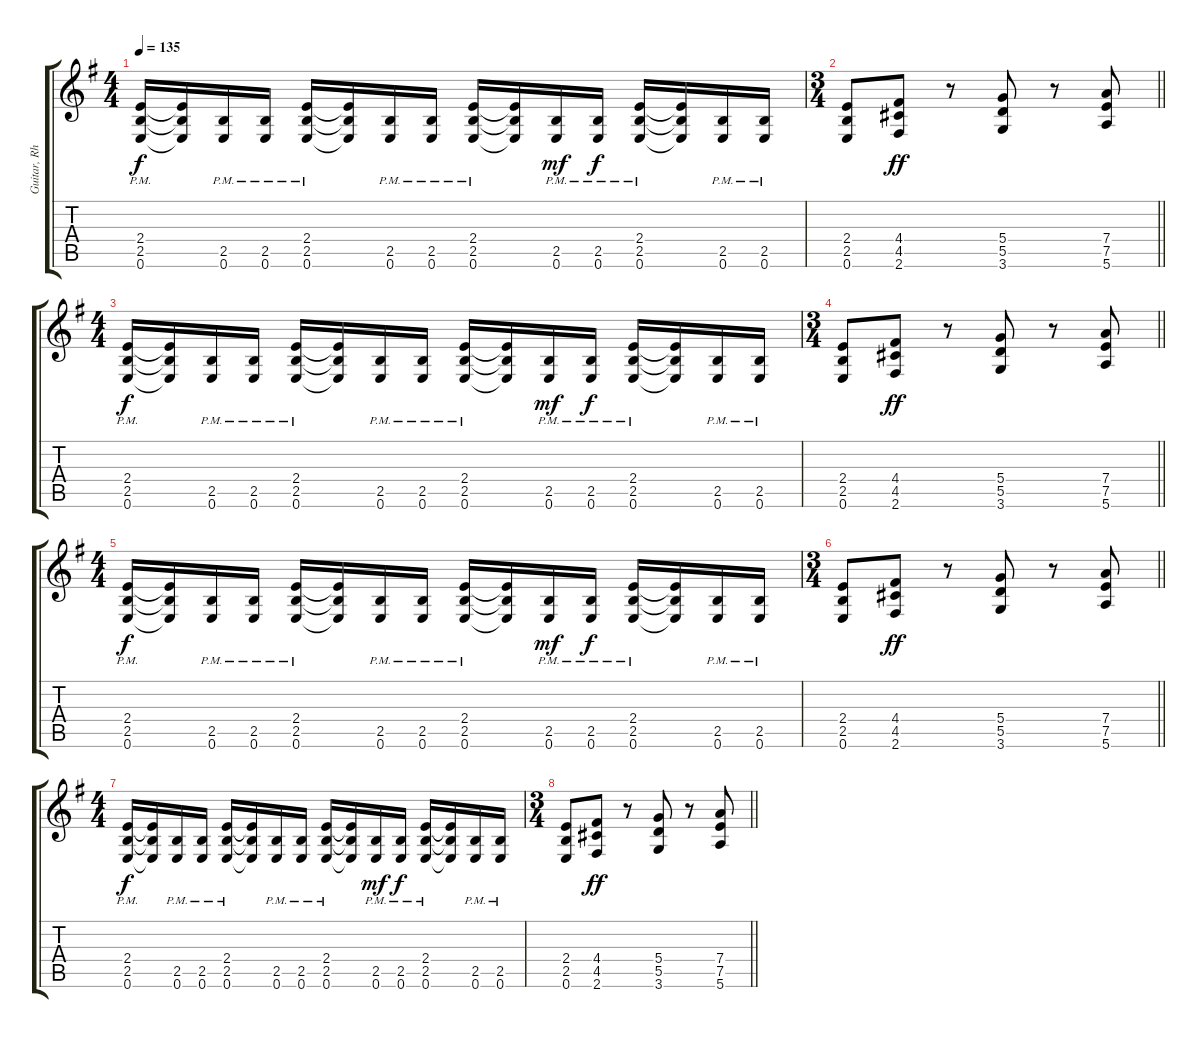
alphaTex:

\track ("Guitar, Rhythm" "Guitar, Rh") {instrument overdrivenguitar}
\staff {score tabs}
\tuning (E4 B3 G3 D3 A2 E2) {hide}
\ts (4 4)
\tempo 135
\clef g2
\ks g
(2.4{pm} 2.5{pm} 0.6{pm}).16{dy f} (2.4{t} 2.5{t} 0.6{t}).16 (2.5{pm} 0.6{pm}).16 (2.5{pm} 0.6{pm}).16 (2.4{pm} 2.5{pm} 0.6{pm}).16 (2.4{t} 2.5{t} 0.6{t}).16 (2.5{pm} 0.6{pm}).16 (2.5{pm} 0.6{pm}).16 (2.4{pm} 2.5{pm} 0.6{pm}).16 (2.4{t} 2.5{t} 0.6{t}).16 (2.5{pm} 0.6{pm}).16{dy mf} (2.5{pm} 0.6{pm}).16{dy f} (2.4{pm} 2.5{pm} 0.6{pm}).16 (2.4{t} 2.5{t} 0.6{t}).16 (2.5{pm} 0.6{pm}).16 (2.5{pm} 0.6{pm}).16 |
\ts (3 4)
\barLineRight lightlight
(2.4 2.5 0.6).8 (4.4 4.5 2.6).8{dy ff} r.8 (5.4 5.5 3.6).8 r.8 (7.4 7.5 5.6).8 |
\ts (4 4)
(2.4{pm} 2.5{pm} 0.6{pm}).16{dy f} (2.4{t} 2.5{t} 0.6{t}).16 (2.5{pm} 0.6{pm}).16 (2.5{pm} 0.6{pm}).16 (2.4{pm} 2.5{pm} 0.6{pm}).16 (2.4{t} 2.5{t} 0.6{t}).16 (2.5{pm} 0.6{pm}).16 (2.5{pm} 0.6{pm}).16 (2.4{pm} 2.5{pm} 0.6{pm}).16 (2.4{t} 2.5{t} 0.6{t}).16 (2.5{pm} 0.6{pm}).16{dy mf} (2.5{pm} 0.6{pm}).16{dy f} (2.4{pm} 2.5{pm} 0.6{pm}).16 (2.4{t} 2.5{t} 0.6{t}).16 (2.5{pm} 0.6{pm}).16 (2.5{pm} 0.6{pm}).16 |
\ts (3 4)
\barLineRight lightlight
(2.4 2.5 0.6).8 (4.4 4.5 2.6).8{dy ff} r.8 (5.4 5.5 3.6).8 r.8 (7.4 7.5 5.6).8 |
\ts (4 4)
(2.4{pm} 2.5{pm} 0.6{pm}).16{dy f} (2.4{t} 2.5{t} 0.6{t}).16 (2.5{pm} 0.6{pm}).16 (2.5{pm} 0.6{pm}).16 (2.4{pm} 2.5{pm} 0.6{pm}).16 (2.4{t} 2.5{t} 0.6{t}).16 (2.5{pm} 0.6{pm}).16 (2.5{pm} 0.6{pm}).16 (2.4{pm} 2.5{pm} 0.6{pm}).16 (2.4{t} 2.5{t} 0.6{t}).16 (2.5{pm} 0.6{pm}).16{dy mf} (2.5{pm} 0.6{pm}).16{dy f} (2.4{pm} 2.5{pm} 0.6{pm}).16 (2.4{t} 2.5{t} 0.6{t}).16 (2.5{pm} 0.6{pm}).16 (2.5{pm} 0.6{pm}).16 |
\ts (3 4)
\barLineRight lightlight
(2.4 2.5 0.6).8 (4.4 4.5 2.6).8{dy ff} r.8 (5.4 5.5 3.6).8 r.8 (7.4 7.5 5.6).8 |
\ts (4 4)
(2.4{pm} 2.5{pm} 0.6{pm}).16{dy f} (2.4{t} 2.5{t} 0.6{t}).16 (2.5{pm} 0.6{pm}).16 (2.5{pm} 0.6{pm}).16 (2.4{pm} 2.5{pm} 0.6{pm}).16 (2.4{t} 2.5{t} 0.6{t}).16 (2.5{pm} 0.6{pm}).16 (2.5{pm} 0.6{pm}).16 (2.4{pm} 2.5{pm} 0.6{pm}).16 (2.4{t} 2.5{t} 0.6{t}).16 (2.5{pm} 0.6{pm}).16{dy mf} (2.5{pm} 0.6{pm}).16{dy f} (2.4{pm} 2.5{pm} 0.6{pm}).16 (2.4{t} 2.5{t} 0.6{t}).16 (2.5{pm} 0.6{pm}).16 (2.5{pm} 0.6{pm}).16 |
\ts (3 4)
\barLineRight lightlight
(2.4 2.5 0.6).8 (4.4 4.5 2.6).8{dy ff} r.8 (5.4 5.5 3.6).8 r.8 (7.4 7.5 5.6).8
